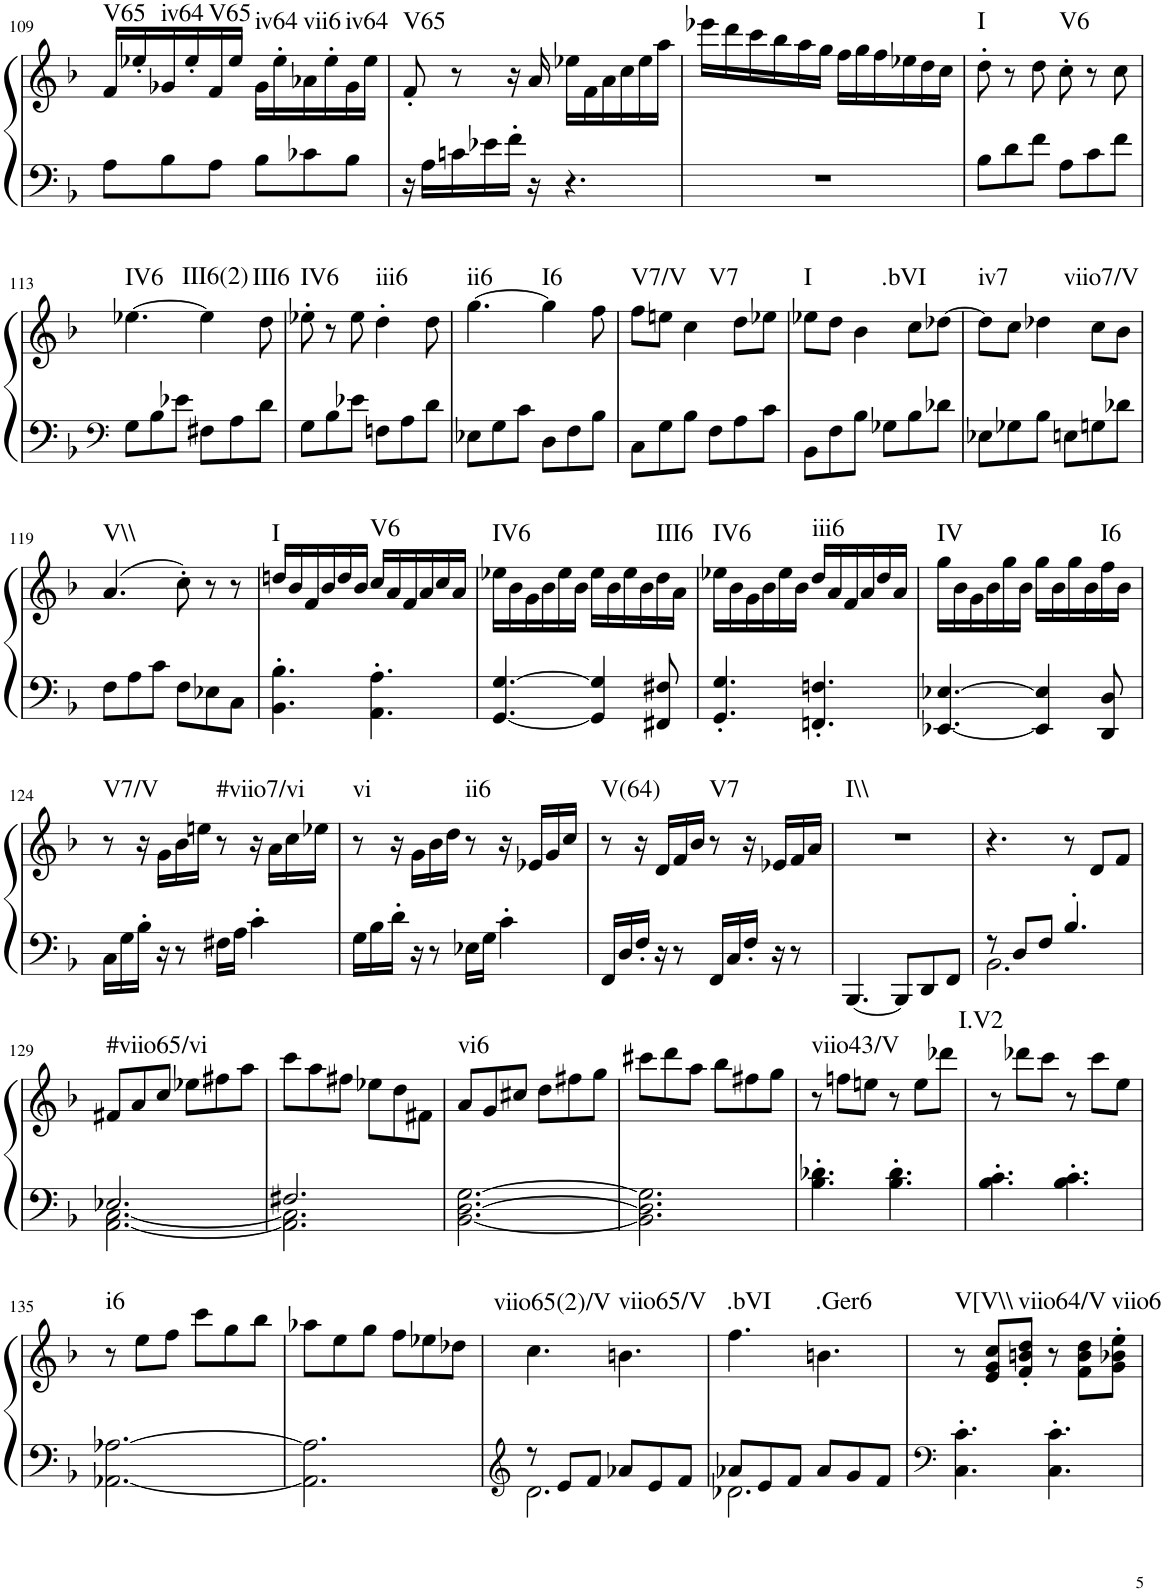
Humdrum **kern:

**kern	**kern	**harte
*part1	*part1	*part1
*staff2	*staff1	*
*I"Piano, Piano right	*	*
*I'Pno.	*	*
!!LO:PB:g=z
*clefF4	*clefG2	*
*k[b-]	*k[b-]	*
*M6/8	*M6/8	*
=109	=109	=109
!	!	!LO:H:kt=V65
8A\L	16f/LL	N
.	16ee-X'/	.
!	!	!LO:H:kt=iv64
8B-\	16g-X/	N
.	16ee-'/	.
!	!	!LO:H:kt=V65
8A\J	16f/	N
.	16ee-/JJ	.
!	!	!LO:H:kt=iv64
8B-\L	16g-\LL	N
.	16ee-'\	.
!	!	!LO:H:kt=vii6
8c-X\	16a-X\	N
.	16ee-'\	.
!	!	!LO:H:kt=iv64
8B-\J	16g-\	N
.	16ee-\JJ	.
=110	=110	=110
!	!	!LO:H:kt=V65
16r	8f'/	N
16A\LL	.	.
16cn\	8r	.
16e-X\	.	.
16f'\JJ	16r	.
16r	16a/	.
4.r	16ee-X\LL	.
.	16f\	.
.	16a\	.
.	16cc\	.
.	16ee-\	.
.	16aa\JJ	.
=111	=111	=111
2.r	16eee-X\LL	.
.	16ddd\	.
.	16ccc\	.
.	16bb-\	.
.	16aa\	.
.	16gg\JJ	.
.	16ff\LL	.
.	16gg\	.
.	16ff\	.
.	16ee-X\	.
.	16dd\	.
.	16cc\JJ	.
=112	=112	=112
!	!	!LO:H:kt=I
8B-\L	8dd'\	N
8d\	8r	.
8f\J	8dd\	.
!	!	!LO:H:kt=V6
8A\L	8cc'\	N
8c\	8r	.
8f\J	8cc\	.
!!LO:LB:g=z
=113	=113	=113
*clefF4	*	*
!	!	!LO:H:kt=IV6
8G\L	[4.ee-X\	N
8B-\	.	.
8e-X\J	.	.
!	!	!LO:H:kt=III6(2)
8F#X\L	4ee-\]	N
8A\	.	.
!	!	!LO:H:kt=III6
8d\J	8dd\	N
=114	=114	=114
!	!	!LO:H:kt=IV6
8G\L	8ee-X'\	N
8B-\	8r	.
8e-X\J	8ee-\	.
!	!	!LO:H:kt=iii6
8Fn\L	4dd'\	N
8A\	.	.
8d\J	8dd\	.
=115	=115	=115
!	!	!LO:H:kt=ii6
8E-X\L	[4.gg\	N
8G\	.	.
8c\J	.	.
!	!	!LO:H:kt=I6
8D\L	4gg\]	N
8F\	.	.
8B-\J	8ff\	.
=116	=116	=116
!	!	!LO:H:kt=V7/V
8C\L	8ff\L	N
8G\	8een\J	.
!	!	!LO:H:kt=V7
8B-\J	4cc\	N
8F\L	.	.
8A\	8dd\L	.
8c\J	8ee-X\J	.
=117	=117	=117
!	!	!LO:H:kt=I
8BB-\L	8ee-X\L	N
8F\	8dd\J	.
!	!	!LO:H:kt=.bVI
8B-\J	4b-\	N
8G-X\L	.	.
8B-\	8cc\L	.
8d-X\J	[8dd-X\J	.
=118	=118	=118
!	!	!LO:H:kt=iv7
8E-X\L	8dd-\L]	N
8G-X\	8cc\J	.
!	!	!LO:H:kt=viio7/V
8B-\J	4dd-X\	N
8En\L	.	.
8Gn\	8cc\L	.
8d-X\J	8b-\J	.
!!LO:LB:g=z
=119	=119	=119
!	!	!LO:H:kt=V\\
8F\L	(4.a/	N
8A\	.	.
8c\J	.	.
8F\L	8cc'\)	.
8E-X\	8r	.
8C\J	8r	.
=120	=120	=120
!	!	!LO:H:kt=I
4.BB-\' 4.B-\'	16ddn/LL	N
.	16b-/	.
.	16f/	.
.	16b-/	.
.	16dd/	.
.	16b-/JJ	.
!	!	!LO:H:kt=V6
4.AA\' 4.A\'	16cc/LL	N
.	16a/	.
.	16f/	.
.	16a/	.
.	16cc/	.
.	16a/JJ	.
=121	=121	=121
!	!	!LO:H:kt=IV6
[4.GG/ [4.G/	16ee-X\LL	N
.	16b-\	.
.	16g\	.
.	16b-\	.
.	16ee-\	.
.	16b-\JJ	.
4GG/] 4G/]	16ee-\LL	.
.	16b-\	.
.	16ee-\	.
.	16b-\	.
!	!	!LO:H:kt=III6
8FF#X/ 8F#X/	16dd\	N
.	16a\JJ	.
=122	=122	=122
!	!	!LO:H:kt=IV6
4.GG/' 4.G/'	16ee-X\LL	N
.	16b-\	.
.	16g\	.
.	16b-\	.
.	16ee-\	.
.	16b-\JJ	.
!	!	!LO:H:kt=iii6
4.FFn/' 4.Fn/'	16dd/LL	N
.	16a/	.
.	16f/	.
.	16a/	.
.	16dd/	.
.	16a/JJ	.
=123	=123	=123
!	!	!LO:H:kt=IV
[4.EE-X/ [4.E-X/	16gg\LL	N
.	16b-\	.
.	16g\	.
.	16b-\	.
.	16gg\	.
.	16b-\JJ	.
4EE-/] 4E-/]	16gg\LL	.
.	16b-\	.
.	16gg\	.
.	16b-\	.
!	!	!LO:H:kt=I6
8DD/ 8D/	16ff\	N
.	16b-\JJ	.
!!LO:LB:g=z
=124	=124	=124
!	!	!LO:H:kt=V7/V
16C\LL	8r	N
16G\	.	.
16B-'\JJ	16r	.
16r	16g\LL	.
8r	16b-\	.
.	16een\JJ	.
!	!	!LO:H:kt=#viio7/vi
16F#X\LL	8r	N
16A\JJ	.	.
4c'\	16r	.
.	16a\LL	.
.	16cc\	.
.	16ee-X\JJ	.
=125	=125	=125
!	!	!LO:H:kt=vi
16G\LL	8r	N
16B-\	.	.
16d'\JJ	16r	.
16r	16g\LL	.
8r	16b-\	.
.	16dd\JJ	.
!	!	!LO:H:kt=ii6
16E-X\LL	8r	N
16G\JJ	.	.
4c'\	16r	.
.	16e-X/LL	.
.	16g/	.
.	16cc/JJ	.
=126	=126	=126
!	!	!LO:H:kt=V(64)
16FF/LL	8r	N
16D/	.	.
16F'/JJ	16r	.
16r	16d/LL	.
8r	16f/	.
.	16b-/JJ	.
!	!	!LO:H:kt=V7
16FF/LL	8r	N
16C/	.	.
16F'/JJ	16r	.
16r	16e-X/LL	.
8r	16f/	.
.	16a/JJ	.
=127	=127	=127
!	!	!LO:H:kt=I\\
[4.BBB-/	2.r	N
8BBB-/L]	.	.
8DD/	.	.
8FF/J	.	.
=128	=128	=128
*^	*	*
8r	2.BB-\	4.r	.
8D/L	.	.	.
8F/J	.	.	.
4.B-'/	.	8r	.
.	.	8d/L	.
.	.	8f/J	.
!!LO:LB:g=z
=129	=129	=129	=129
!	!	!	!LO:H:kt=#viio65/vi
2.E-X/	[2.AA\ [2.C\	8f#X/L	N
.	.	8a/	.
.	.	8cc/J	.
.	.	8ee-X\L	.
.	.	8ff#X\	.
.	.	8aa\J	.
=130	=130	=130	=130
2.F#X/	2.AA\] 2.C\]	8ccc\L	.
.	.	8aa\	.
.	.	8ff#X\J	.
.	.	8ee-X\L	.
.	.	8dd\	.
.	.	8f#X\J	.
*v	*v	*	*
=131	=131	=131
!	!	!LO:H:kt=vi6
[2.BB-\ [2.D\ [2.G\	8a/L	N
.	8g/	.
.	8cc#X/J	.
.	8dd\L	.
.	8ff#X\	.
.	8gg\J	.
=132	=132	=132
2.BB-\] 2.D\] 2.G\]	8ccc#X\L	.
.	8ddd\	.
.	8aa\J	.
.	8bb-\L	.
.	8ff#X\	.
.	8gg\J	.
=133	=133	=133
!	!	!LO:H:kt=viio43/V
4.B-\' 4.d-X\'	8r	N
.	8ffn\L	.
.	8een\J	.
4.B-\' 4.d-\'	8r	.
.	8ee\L	.
.	8ddd-X\J	.
=134	=134	=134
!	!	!LO:H:kt=I.V2
4.B-\' 4.c\'	8r	N
.	8ddd-X\L	.
.	8ccc\J	.
4.B-\' 4.c\'	8r	.
.	8ccc\L	.
.	8ee\J	.
!!LO:LB:g=z
=135	=135	=135
!	!	!LO:H:kt=i6
[2.AA-X\ [2.A-X\	8r	N
.	8ee\L	.
.	8ff\J	.
.	8ccc\L	.
.	8gg\	.
.	8bb-\J	.
=136	=136	=136
2.AA-\] 2.A-\]	8aa-X\L	.
.	8ee\	.
.	8gg\J	.
.	8ff\L	.
.	8ee-X\	.
.	8dd-X\J	.
=137	=137	=137
*clefG2	*	*
*^	*	*
!	!	!	!LO:H:kt=viio65(2)/V
8r	2.d\	4.cc\	N
8e/L	.	.	.
8f/J	.	.	.
!	!	!	!LO:H:kt=viio65/V
8a-X/L	.	4.bn\	N
8e/	.	.	.
8f/J	.	.	.
=138	=138	=138	=138
!	!	!	!LO:H:kt=.bVI
8a-X/L	2.d-X\	4.ff\	N
8e/	.	.	.
8f/J	.	.	.
!	!	!	!LO:H:kt=.Ger6
8a-/L	.	4.bn\	N
8g/	.	.	.
8f/J	.	.	.
*v	*v	*	*
=139	=139	=139
*clefF4	*	*
!	!	!LO:H:kt=V[V\\
4.C\' 4.c\'	8r	N
.	8e/ 8g/ 8cc/L	.
!	!	!LO:H:kt=viio64/V
.	8f/' 8bn/' 8dd/'J	N
4.C\' 4.c\'	8r	.
.	8f\ 8b\ 8dd\L	.
!	!	!LO:H:kt=viio6
.	8g\' 8b-X\' 8ee\'J	N
=	=	=
*-	*-	*-
